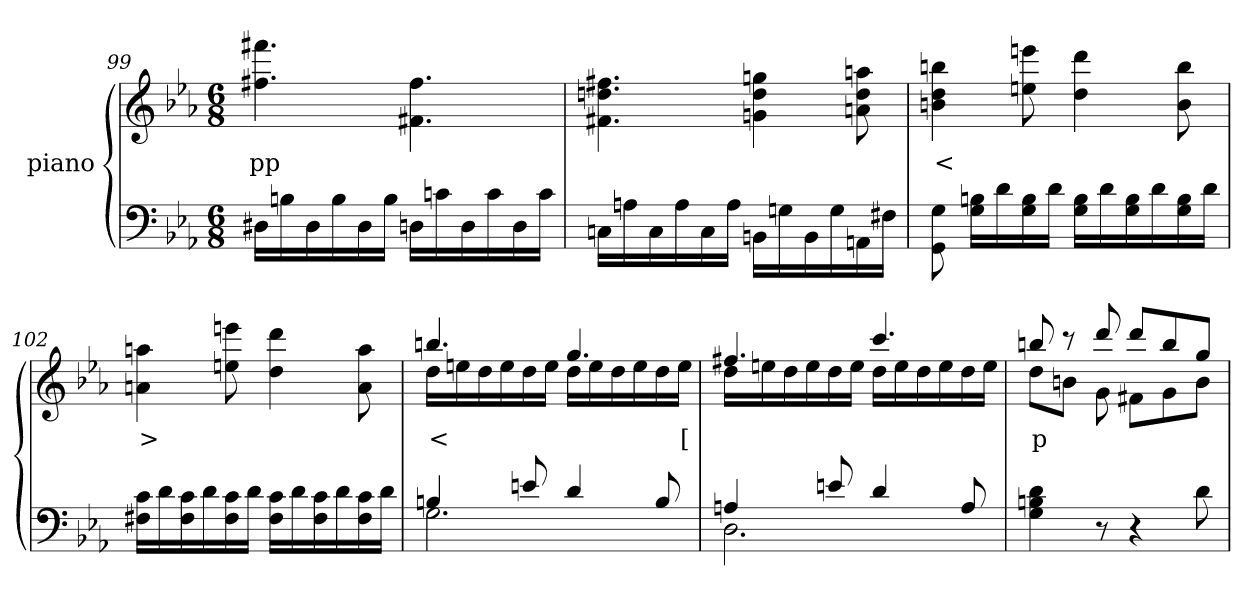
**kern	**kern	**text
*part2	*part1	*part1
*staff2	*staff1	*staff1
*	*I"piano	*
*clefF4	*clefG2	*
*k[b-e-a-]	*k[b-e-a-]	*
*E-:	*E-:	*
*M6/8	*M6/8	*
=99	=99	=99
16D#XLL	4.ff#X 4.fff#X	pp
16Bn	.	.
16D#	.	.
16B	.	.
16D#	.	.
16BJJ	.	.
16DnLL	4.f# 4.ff#	.
16cn	.	.
16D	.	.
16c	.	.
16D	.	.
16cJJ	.	.
=100	=100	=100
16CnLL	4.f#X 4.ddn 4.ff#X	.
16An	.	.
16C	.	.
16A	.	.
16C	.	.
16AJJ	.	.
16BBnLL	4gn 4dd 4ggn	.
16Gn	.	.
16BB	.	.
16G	.	.
16AAn	8an 8dd 8aan	.
16F#XJJ	.	.
=101	=101	=101
8GG\ 8G\	4bn 4dd 4bbn	<
16G 16BnLL	.	.
16d	.	.
16G 16B	8een 8eeen	.
16dJJ	.	.
16G 16BLL	4dd 4ddd	.
16d	.	.
16G 16B	.	.
16d	.	.
16G 16B	8b 8bb	.
16dJJ	.	.
=102	=102	=102
16F#X 16cLL	4an 4aan	>
16d	.	.
16F# 16c	.	.
16d	.	.
16F# 16c	8een 8eeen	.
16dJJ	.	.
16F# 16cLL	4dd 4ddd	.
16d	.	.
16F# 16c	.	.
16d	.	.
16F# 16c	8a 8aa	.
16dJJ	.	.
=103	=103	=103
*^	*^	*
4Bn	2.G	4.bbn	16ddLL	<
.	.	.	16een	.
.	.	.	16dd	.
.	.	.	16ee	.
8en	.	.	16dd	.
.	.	.	16eeJJ	.
4d	.	4.gg	16ddLL	.
.	.	.	16ee	.
.	.	.	16dd	.
.	.	.	16ee	.
8B	.	.	16dd	.
.	.	.	16eeJJ	[
=104	=104	=104	=104	=104
4An	2.D	4.ff#X	16ddLL	.
.	.	.	16een	.
.	.	.	16dd	.
.	.	.	16ee	.
8en	.	.	16dd	.
.	.	.	16eeJJ	.
4d	.	4.ccc	16ddLL	.
.	.	.	16ee	.
.	.	.	16dd	.
.	.	.	16ee	.
8A	.	.	16dd	.
.	.	.	16eeJJ	.
*v	*v	*	*	*
=105	=105	=105	=105
4G 4Bn 4d	8bbn	8ddL	p
.	8r	8bnJ	.
8r	8ddd	8g	.
4r	8dddL	8f#XL	.
.	8bb	8g	.
8d	8ggJ	8bJ	.
*	*v	*v	*
=	=	=
*-	*-	*-
